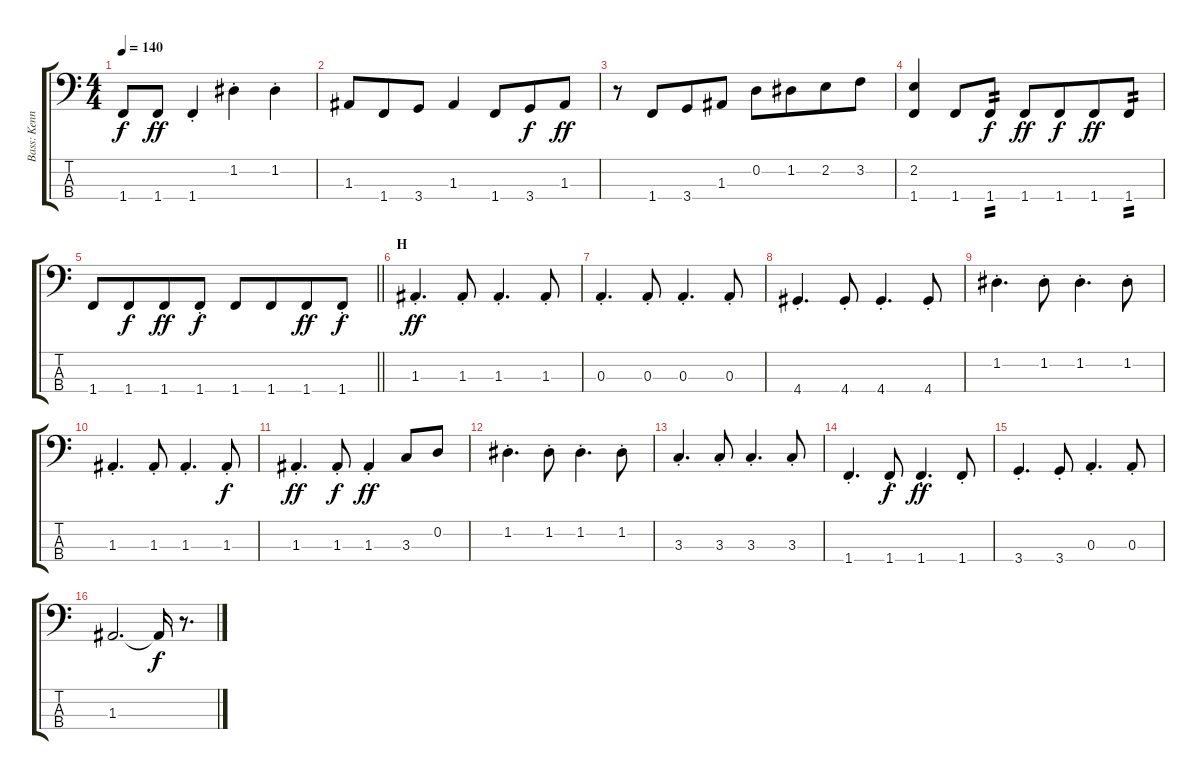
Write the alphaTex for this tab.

\track ("Bass: Kenny Passarelli" "Bass: Kenn") {instrument fretlessbass}
\staff {score tabs}
\tuning (G2 D2 A1 E1) {hide}
\ts (4 4)
\tempo 140
\clef f4
\ks c
1.4{t}.8{dy f} 1.4.8{dy ff} 1.4{st}.4 1.2{st}.4 1.2{st}.4 |
1.3.8 1.4.8{beam merge} 3.4.8 1.3.4 1.4.8{beam merge} 3.4.8{dy f} 1.3.8{dy ff} |
r.8 1.4.8{beam merge} 3.4.8 1.3.8{beam split} 0.2.8 1.2.8{beam merge} 2.2.8 3.2.8 |
(2.2 1.4).4 1.4.8 1.4.8{tp 2 dy f beam split} 1.4.8{dy ff} 1.4.8{dy f beam merge} 1.4.8{dy ff} 1.4.8{tp 2} |
\barLineRight lightlight
1.4.8 1.4.8{dy f beam merge} 1.4.8{dy ff} 1.4{st}.8{dy f} 1.4.8 1.4.8{beam merge} 1.4.8{dy ff} 1.4{st}.8{dy f} |
\section ("" "H")
1.3{st}.4{d dy ff} 1.3{st}.8 1.3{st}.4{d} 1.3{st}.8 |
0.3{st}.4{d} 0.3{st}.8 0.3{st}.4{d} 0.3{st}.8 |
4.4{st}.4{d} 4.4{st}.8 4.4{st}.4{d} 4.4{st}.8 |
1.2{st}.4{d} 1.2{st}.8 1.2{st}.4{d} 1.2{st}.8 |
1.3{st}.4{d} 1.3{st}.8 1.3{st}.4{d} 1.3{st}.8{dy f} |
1.3{st}.4{d dy ff} 1.3{st}.8{dy f} 1.3{st}.4{dy ff} 3.3.8 0.2.8 |
1.2{st}.4{d} 1.2{st}.8 1.2{st}.4{d} 1.2{st}.8 |
3.3{st}.4{d} 3.3{st}.8 3.3{st}.4{d} 3.3{st}.8 |
1.4{st}.4{d} 1.4{st}.8{dy f} 1.4{st}.4{d dy ff} 1.4{st}.8 |
3.4{st}.4{d} 3.4{st}.8 0.3{st}.4{d} 0.3{st}.8 |
1.3.2{d} 1.3{t}.16{dy f} r.8{d}
